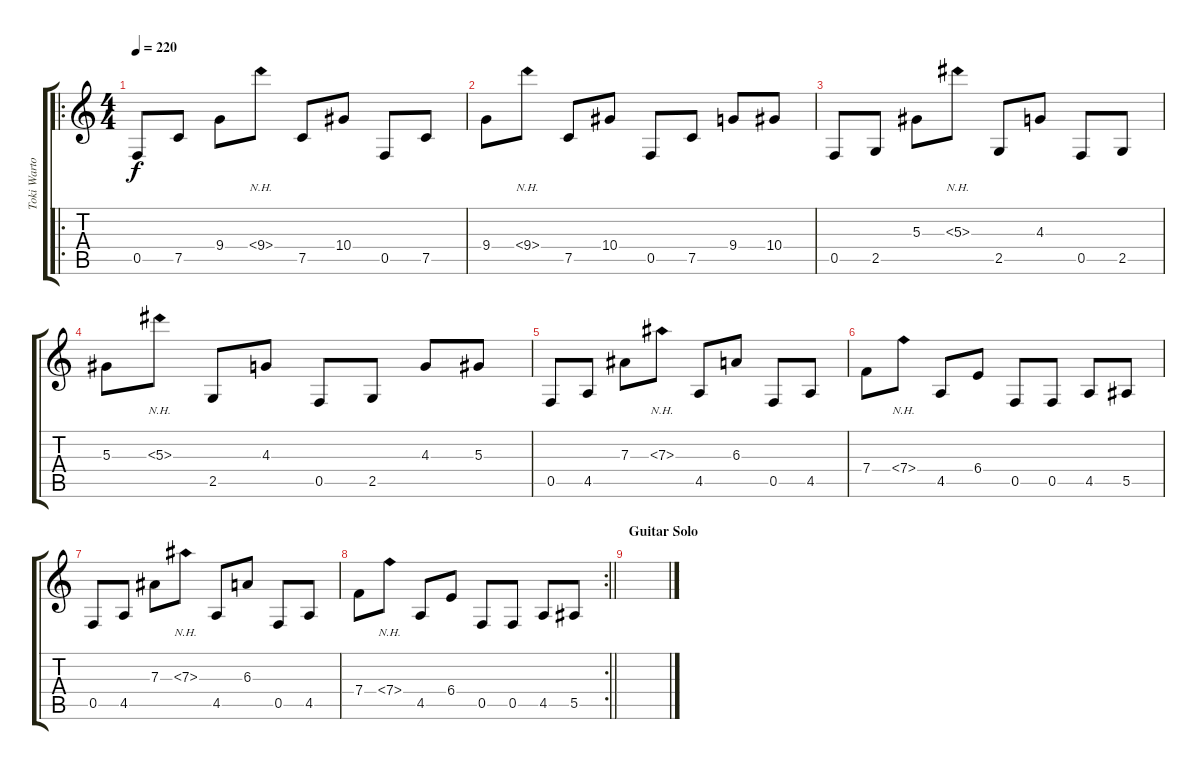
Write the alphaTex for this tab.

\track ("Toki Wartooth (Rhythm Guitar)" "Toki Warto") {instrument distortionguitar}
\staff {score tabs}
\tuning (C4 G3 Eb3 Bb2 F2 C2) {hide}
\ro
\ts (4 4)
\tempo 220
\clef g2
\ks c
0.5.8{dy f} 7.5.8 9.4.8 9.4{nh}.8 7.5.8 10.4.8 0.5.8 7.5.8 |
9.4.8 9.4{nh}.8 7.5.8 10.4.8 0.5.8 7.5.8 9.4.8 10.4.8 |
0.5.8 2.5.8 5.3.8 5.3{nh}.8 2.5.8 4.3.8 0.5.8 2.5.8 |
5.3.8 5.3{nh}.8 2.5.8 4.3.8 0.5.8 2.5.8 4.3.8 5.3.8 |
0.5.8 4.5.8 7.3.8 7.3{nh}.8 4.5.8 6.3.8 0.5.8 4.5.8 |
7.4.8 7.4{nh}.8 4.5.8 6.4.8 0.5.8 0.5.8 4.5.8 5.5.8 |
0.5.8 4.5.8 7.3.8 7.3{nh}.8 4.5.8 6.3.8 0.5.8 4.5.8 |
\rc 2
\barLineRight lightlight
7.4.8 7.4{nh}.8 4.5.8 6.4.8 0.5.8 0.5.8 4.5.8 5.5.8 |
\section ("" "Guitar Solo")
